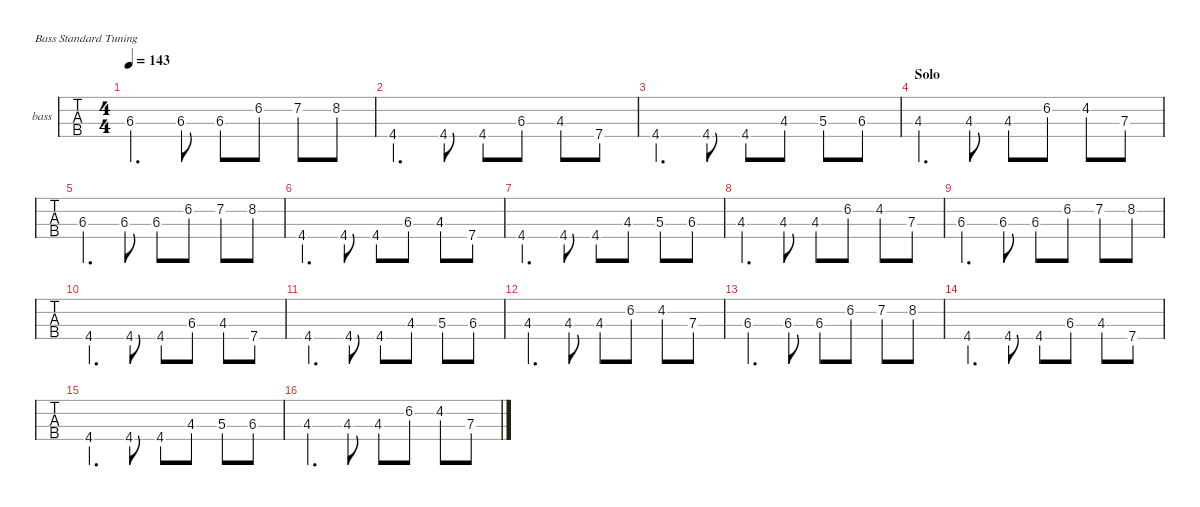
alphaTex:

\defaultSystemsLayout 4
\hideDynamics
\bracketExtendMode nobrackets
\firstSystemTrackNameOrientation horizontal
\otherSystemsTrackNameOrientation horizontal
\track ("bass" "bass") {instrument electricbassfinger}
\staff {tabs}
\tuning (G2 D2 A1 E1)
\ts (4 4)
\tempo 143
\clef f4
\ks g#minor
6.3{acc #}.4{d dy mf} 6.3{acc #}.8 6.3{acc #}.8 6.2{acc #}.8 7.2{acc forcenatural}.8 8.2{acc #}.8 |
4.4{acc #}.4{d} 4.4{acc #}.8 4.4{acc #}.8 6.3{acc #}.8 4.3{acc #}.8 7.4{acc forcenatural}.8 |
4.4{acc #}.4{d} 4.4{acc #}.8 4.4{acc #}.8 4.3{acc #}.8 5.3{acc forcenatural}.8 6.3{acc #}.8 |
\section ("" "Solo")
4.3{acc #}.4{d} 4.3{acc #}.8 4.3{acc #}.8 6.2{acc #}.8 4.2{acc #}.8 7.3{acc forcenatural}.8 |
6.3{acc #}.4{d} 6.3{acc #}.8 6.3{acc #}.8 6.2{acc #}.8 7.2{acc forcenatural}.8 8.2{acc #}.8 |
4.4{acc #}.4{d} 4.4{acc #}.8 4.4{acc #}.8 6.3{acc #}.8 4.3{acc #}.8 7.4{acc forcenatural}.8 |
4.4{acc #}.4{d} 4.4{acc #}.8 4.4{acc #}.8 4.3{acc #}.8 5.3{acc forcenatural}.8 6.3{acc #}.8 |
4.3{acc #}.4{d} 4.3{acc #}.8 4.3{acc #}.8 6.2{acc #}.8 4.2{acc #}.8 7.3{acc forcenatural}.8 |
6.3{acc #}.4{d} 6.3{acc #}.8 6.3{acc #}.8 6.2{acc #}.8 7.2{acc forcenatural}.8 8.2{acc #}.8 |
4.4{acc #}.4{d} 4.4{acc #}.8 4.4{acc #}.8 6.3{acc #}.8 4.3{acc #}.8 7.4{acc forcenatural}.8 |
4.4{acc #}.4{d} 4.4{acc #}.8 4.4{acc #}.8 4.3{acc #}.8 5.3{acc forcenatural}.8 6.3{acc #}.8 |
4.3{acc #}.4{d} 4.3{acc #}.8 4.3{acc #}.8 6.2{acc #}.8 4.2{acc #}.8 7.3{acc forcenatural}.8 |
6.3{acc #}.4{d} 6.3{acc #}.8 6.3{acc #}.8 6.2{acc #}.8 7.2{acc forcenatural}.8 8.2{acc #}.8 |
4.4{acc #}.4{d} 4.4{acc #}.8 4.4{acc #}.8 6.3{acc #}.8 4.3{acc #}.8 7.4{acc forcenatural}.8 |
4.4{acc #}.4{d} 4.4{acc #}.8 4.4{acc #}.8 4.3{acc #}.8 5.3{acc forcenatural}.8 6.3{acc #}.8 |
4.3{acc #}.4{d} 4.3{acc #}.8 4.3{acc #}.8 6.2{acc #}.8 4.2{acc #}.8 7.3{acc forcenatural}.8
